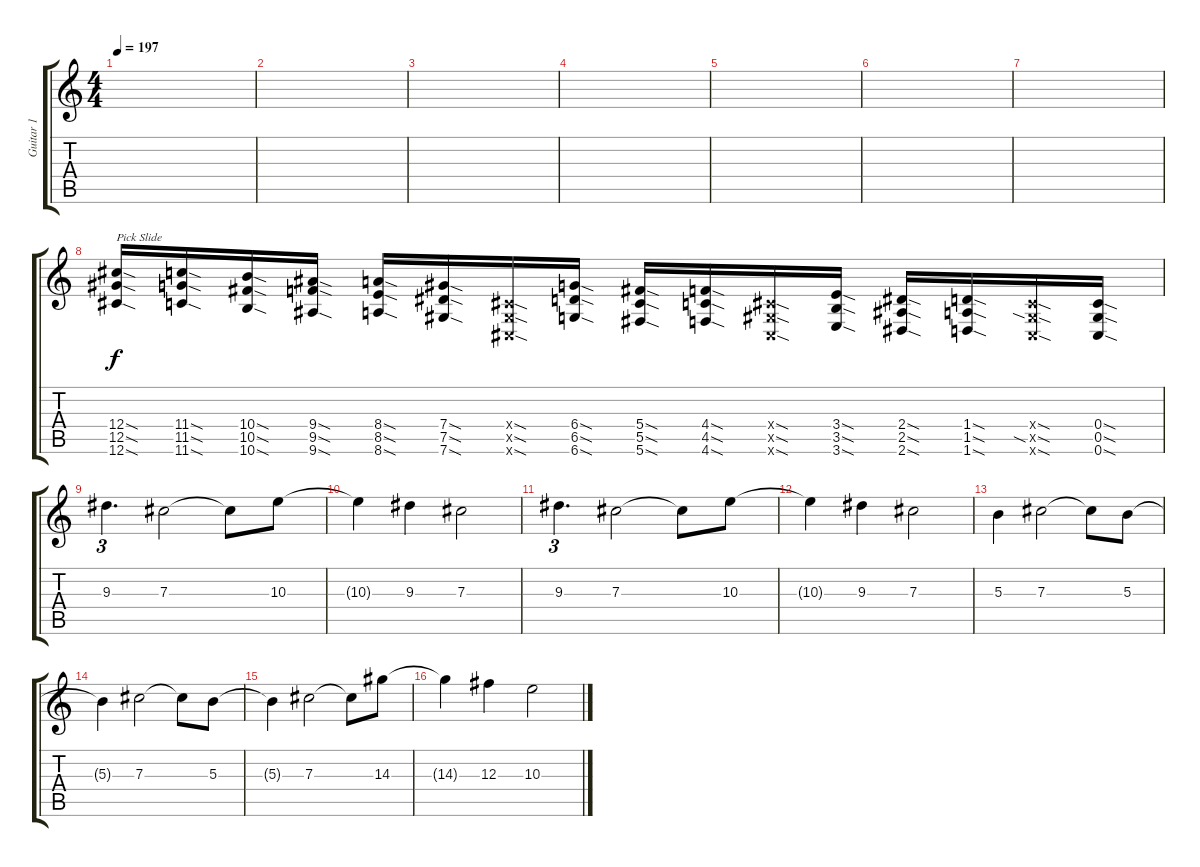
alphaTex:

\track ("Guitar 1" "Guitar 1") {instrument distortionguitar}
\staff {score tabs}
\tuning (Eb4 Bb3 Gb3 Db3 Ab2 Db2) {hide}
\ts (4 4)
\tempo 197
\clef g2
\ks c
|
|
|
|
|
|
|
(12.4{sod} 12.5{sod} 12.6{sod}).16{txt "Pick Slide"} (11.4{sod} 11.5{sod} 11.6{sod}).16 (10.4{sod} 10.5{sod} 10.6{sod}).16 (9.4{sod} 9.5{sod} 9.6{sod}).16 (8.4{sod} 8.5{sod} 8.6{sod}).16 (7.4{sod} 7.5{sod} 7.6{sod}).16 (0.4{sod x} 0.5{sod x} 0.6{sod x}).16 (6.4{sod} 6.5{sod} 6.6{sod}).16 (5.4{sod} 5.5{sod} 5.6{sod}).16 (4.4{sod} 4.5{sod} 4.6{sod}).16 (0.4{sod x} 0.5{sod x} 0.6{sod x}).16 (3.4{sod} 3.5{sod} 3.6{sod}).16 (2.4{sod} 2.5{sod} 2.6{sod}).16 (1.4{sod} 1.5{sod} 1.6{sod}).16 (0.4{sod x} 0.5{sia sod x} 0.6{sod x}).16 (0.4{sod} 0.5{sod} 0.6{sod}).16 |
9.3.4{d tu (3 2)} 7.3.2 7.3{t}.8 10.3.8 |
10.3{t}.4 9.3.4 7.3.2 |
9.3.4{d tu (3 2)} 7.3.2 7.3{t}.8 10.3.8 |
10.3{t}.4 9.3.4 7.3.2 |
5.3.4 7.3.2 7.3{t}.8 5.3.8 |
5.3{t}.4 7.3.2 7.3{t}.8 5.3.8 |
5.3{t}.4 7.3.2 7.3{t}.8 14.3.8 |
14.3{t}.4 12.3.4 10.3.2
